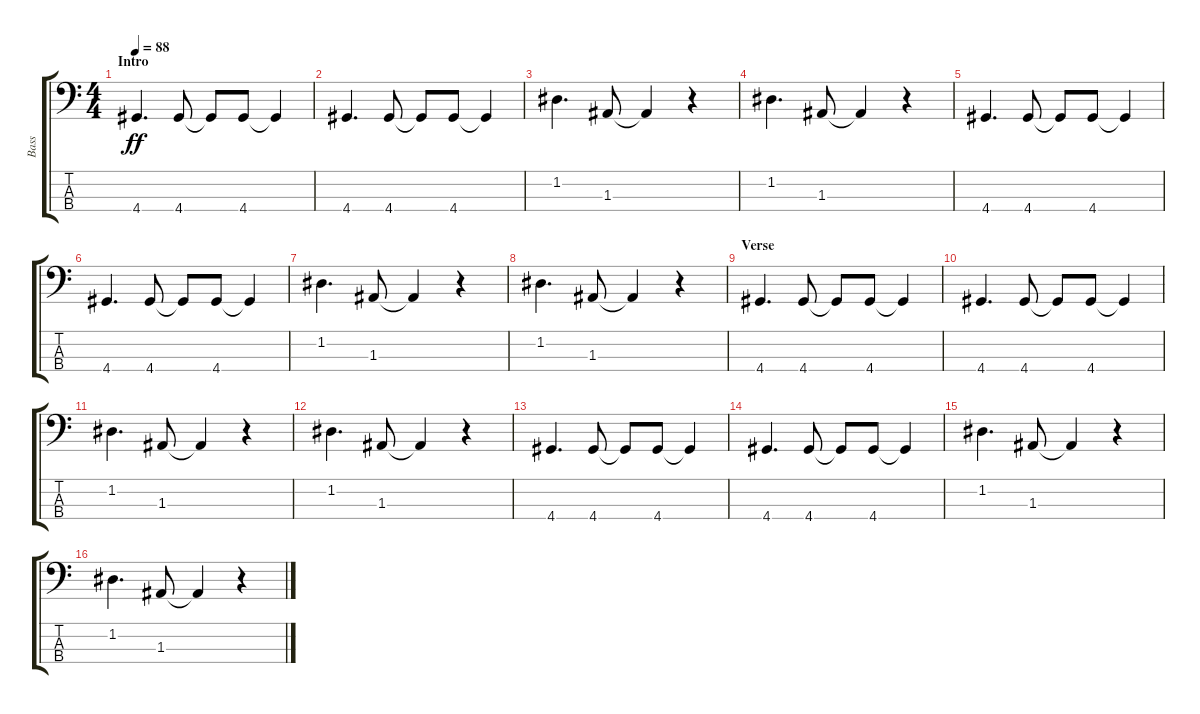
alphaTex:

\track ("Bass" "Bass") {solo instrument electricbassfinger}
\staff {score tabs}
\tuning (G2 D2 A1 E1) {hide}
\ts (4 4)
\section ("" "Intro")
\tempo 88
\clef f4
\ks aminor
4.4.4{d dy ff instrument electricbassfinger} 4.4.8 4.4{t}.8 4.4.8 4.4{t}.4 |
4.4.4{d} 4.4.8 4.4{t}.8 4.4.8 4.4{t}.4 |
1.2.4{d} 1.3.8 1.3{t}.4 r.4 |
1.2.4{d} 1.3.8 1.3{t}.4 r.4 |
4.4.4{d} 4.4.8 4.4{t}.8 4.4.8 4.4{t}.4 |
4.4.4{d} 4.4.8 4.4{t}.8 4.4.8 4.4{t}.4 |
1.2.4{d} 1.3.8 1.3{t}.4 r.4 |
1.2.4{d} 1.3.8 1.3{t}.4 r.4 |
\section ("" "Verse")
4.4.4{d} 4.4.8 4.4{t}.8 4.4.8 4.4{t}.4 |
4.4.4{d} 4.4.8 4.4{t}.8 4.4.8 4.4{t}.4 |
1.2.4{d} 1.3.8 1.3{t}.4 r.4 |
1.2.4{d} 1.3.8 1.3{t}.4 r.4 |
4.4.4{d} 4.4.8 4.4{t}.8 4.4.8 4.4{t}.4 |
4.4.4{d} 4.4.8 4.4{t}.8 4.4.8 4.4{t}.4 |
1.2.4{d} 1.3.8 1.3{t}.4 r.4 |
1.2.4{d} 1.3.8 1.3{t}.4 r.4
